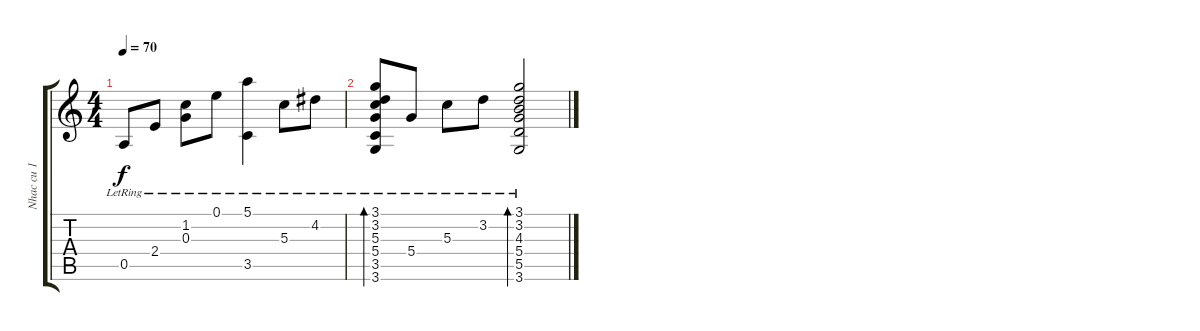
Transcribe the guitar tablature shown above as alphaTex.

\track ("Nhac cu 1" "Nhac cu 1") {instrument acousticguitarsteel}
\staff {score tabs}
\tuning (E4 B3 G3 D3 A2 E2) {hide}
\ts (4 4)
\tempo 70
\clef g2
\ks c
0.5{lr}.8{dy f} 2.4{lr}.8 (1.2{lr} 0.3{lr}).8 0.1{lr}.8 (5.1{lr} 3.5{lr}).4 5.3{lr}.8 4.2{lr}.8 |
(3.1{lr} 3.2{lr} 5.3{lr} 5.4{lr} 3.5{lr} 3.6{lr}).8{bd 120} 5.4{lr}.8 5.3{lr}.8 3.2{lr}.8 (3.1{lr} 3.2{lr} 4.3{lr} 5.4{lr} 5.5{lr} 3.6{lr}).2{bd 120}
